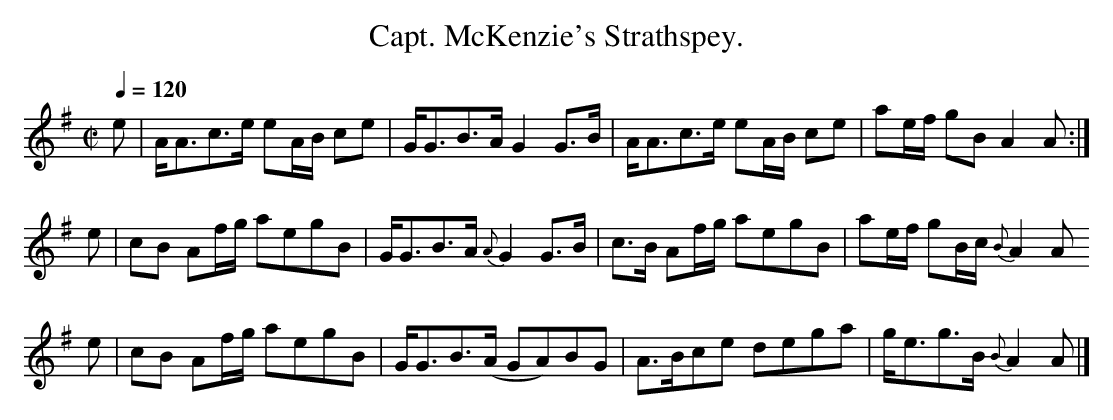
X:1
T:Capt. McKenzie's Strathspey.
M:C|
L:1/8
Q:1/4=120
K:A Dorian
e|A<Ac>e   eA/B/ ce|G<GB>A     G2 G>B|A<Ac>e    eA/B/ ce|ae/f/ gB        A2 A:|
e|cB Af/g/ aegB    |G<GB>A {A}G2G>B|c>B Af/g/ aegB    |ae/f/ gB/c/ {B}A2A
e|cB Af/g/ aegB    |G<GB>(A    GA)BG |A>Bce     dega    |g<eg>B      {B}A2A|]
